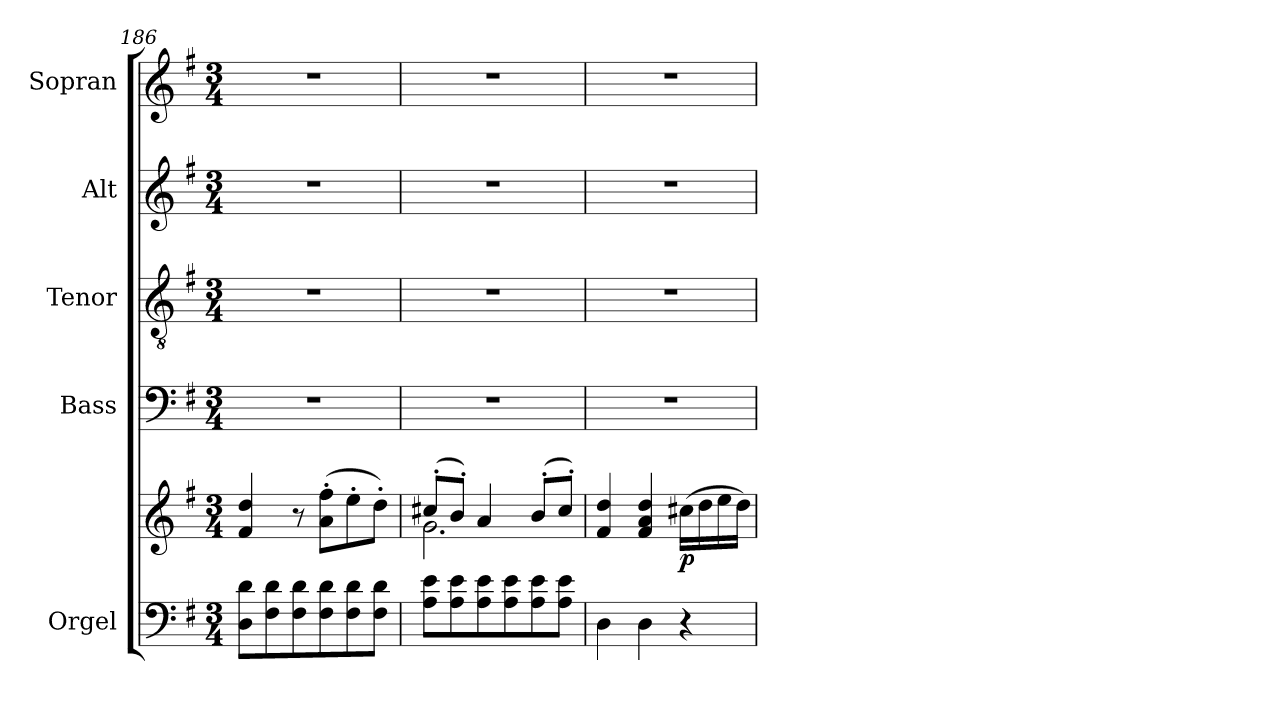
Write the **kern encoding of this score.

**kern	**kern	**dynam	**kern	**kern	**kern	**kern
*part5	*part5	*part5	*part4	*part3	*part2	*part1
*staff6	*staff5	*staff5/6	*staff4	*staff3	*staff2	*staff1
*I"Orgel	*	*	*I"Bass	*I"Tenor	*I"Alt	*I"Sopran
*I'Org.	*	*	*I'B.	*I'T.	*I'A.	*I'S.
*clefF4	*clefG2	*	*clefF4	*clefGv2	*clefG2	*clefG2
*k[f#]	*k[f#]	*	*k[f#]	*k[f#]	*k[f#]	*k[f#]
*G:	*G:	*	*G:	*G:	*G:	*G:
*M3/4	*M3/4	*	*M3/4	*M3/4	*M3/4	*M3/4
=186	=186	=186	=186	=186	=186	=186
8D\ 8d\L	4f#/ 4dd/	.	2.r	2.r	2.r	2.r
8F#\ 8d\	.	.	.	.	.	.
8F#\ 8d\	8r	.	.	.	.	.
8F#\ 8d\	(>8a\'> 8ff#\'>L	.	.	.	.	.
8F#\ 8d\	8ee'>\	.	.	.	.	.
8F#\ 8d\J	8dd'>\J)	.	.	.	.	.
=187	=187	=187	=187	=187	=187	=187
*	*^	*	*	*	*	*
8A\ 8e\L	(>8cc#X'>/L	2.g\	.	2.r	2.r	2.r	2.r
8A\ 8e\	8b'>/J)	.	.	.	.	.	.
8A\ 8e\	4a/	.	.	.	.	.	.
8A\ 8e\	.	.	.	.	.	.	.
8A\ 8e\	(>8b'</L	.	.	.	.	.	.
8A\ 8e\J	8cc#'</J)	.	.	.	.	.	.
*	*v	*v	*	*	*	*	*
=188	=188	=188	=188	=188	=188	=188
4D\	4f#/ 4dd/	.	2.r	2.r	2.r	2.r
4D\	4f#/ 4a/ 4dd/	.	.	.	.	.
!	!	!LO:DY:b	!	!	!	!
4r	(>16cc#X\LL	p	.	.	.	.
.	16dd\	.	.	.	.	.
.	16ee\	.	.	.	.	.
.	16dd\JJ)	.	.	.	.	.
=	=	=	=	=	=	=
*-	*-	*-	*-	*-	*-	*-
